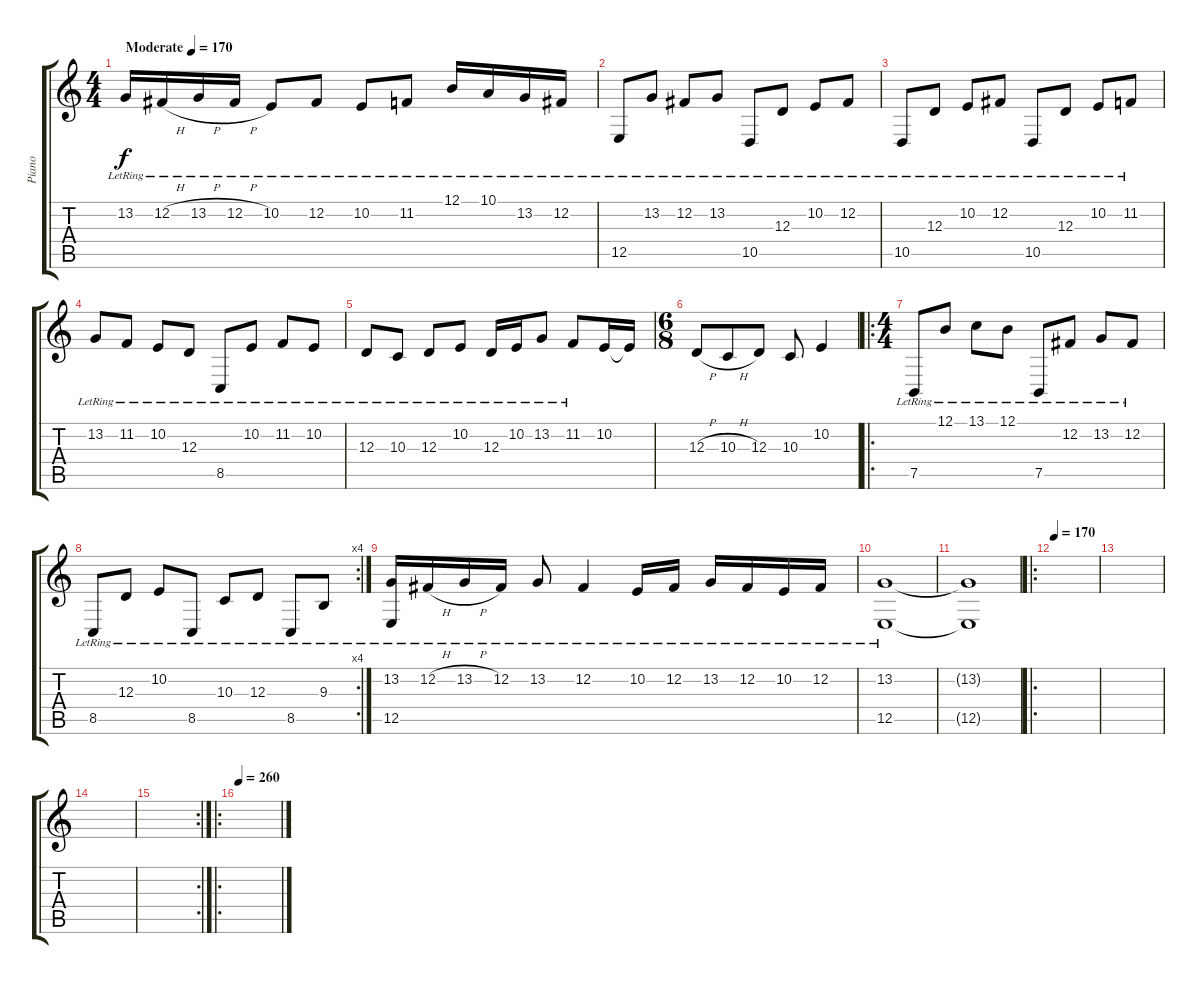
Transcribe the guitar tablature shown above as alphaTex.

\track ("Piano" "Piano") {instrument acousticgrandpiano}
\staff {score tabs}
\tuning (B3 Gb3 D3 A2 E2 B1) {hide}
\ts (4 4)
\tempo (170 "Moderate")
\tempo 140
\tempo (170 "Moderate")
\clef g2
\ks c
13.2{lr}.16{dy f instrument acousticgrandpiano} 12.2{h lr}.16{volume 9} 13.2{h lr}.16{volume 12} 12.2{h lr}.16{volume 10} 10.2{lr}.8{volume 11} 12.2{lr}.8{volume 12} 10.2{lr}.8 11.2{lr}.8 12.1{lr}.16 10.1{lr}.16 13.2{lr}.16 12.2{lr}.16 |
12.5{lr}.8 13.2{lr}.8 12.2{lr}.8 13.2{lr}.8 10.5{lr}.8 12.3{lr}.8 10.2{lr}.8 12.2{lr}.8 |
10.5{lr}.8 12.3{lr}.8 10.2{lr}.8 12.2{lr}.8 10.5{lr}.8 12.3{lr}.8 10.2{lr}.8 11.2{lr}.8 |
13.2{lr}.8 11.2{lr}.8 10.2{lr}.8 12.3{lr}.8 8.5{lr}.8 10.2{lr}.8 11.2{lr}.8 10.2{lr}.8 |
12.3{lr}.8 10.3{lr}.8 12.3{lr}.8 10.2{lr}.8 12.3{lr}.16 10.2{lr}.16 13.2{lr}.8 11.2{lr}.8 10.2.16 10.2{t}.16 |
\ts (6 8)
12.3{h}.8 10.3{h}.8 12.3.8 10.3.8 10.2.4 |
\ro
\ts (4 4)
7.5{lr}.8 12.1{lr}.8 13.1{lr}.8 12.1{lr}.8 7.5{lr}.8 12.2{lr}.8 13.2{lr}.8 12.2{lr}.8 |
\rc 4
8.5{lr}.8 12.3{lr}.8 10.2{lr}.8 8.5{lr}.8 10.3{lr}.8 12.3{lr}.8 8.5{lr}.8 9.3{lr}.8 |
(13.2{lr} 12.5{lr}).16 12.2{h lr}.16 13.2{h lr}.16 12.2{lr}.16 13.2{lr}.8 12.2{lr}.4 10.2{lr}.16 12.2{lr}.16 13.2{lr}.16 12.2{lr}.16 10.2{lr}.16 12.2{lr}.16 |
(13.2{lr} 12.5{lr}).1 |
(13.2{t} 12.5{t}).1 |
\ro
\tempo 170
|
|
|
\rc 2
|
\ro
\tempo 260
